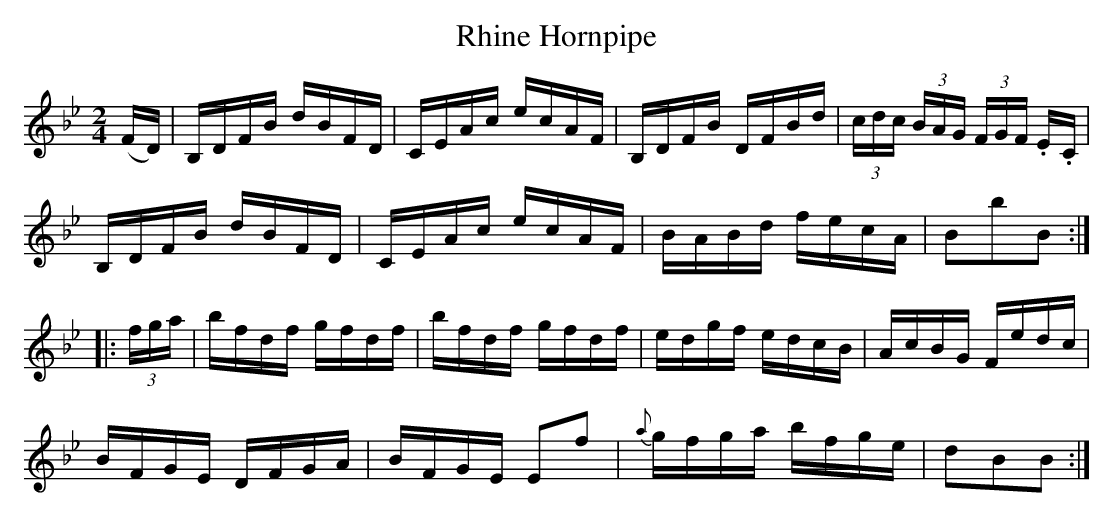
X:1
T:Rhine Hornpipe
M:2/4
L:1/8
K:Bb
(F/D/) | B,/D/F/B/ d/B/F/D/ | C/E/A/c/ e/c/A/F/ | B,/D/F/B/ D/F/B/d/ | (3c/d/c/ (3B/A/G/ (3F/G/F/ .E/.C/ |
B,/D/F/B/ d/B/F/D/ | C/E/A/c/ e/c/A/F/ | B/A/B/d/ f/e/c/A/ | BbB :|
|: (3f/g/a/ | b/f/d/f/ g/f/d/f/ | b/f/d/f/ g/f/d/f/ | e/d/g/f/ e/d/c/B/ | A/c/B/G/ F/e/d/c/ |
B/F/G/E/ D/F/G/A/ | B/F/G/E/ Ef | {a}g/f/g/a/ b/f/g/e/ | dBB :|
